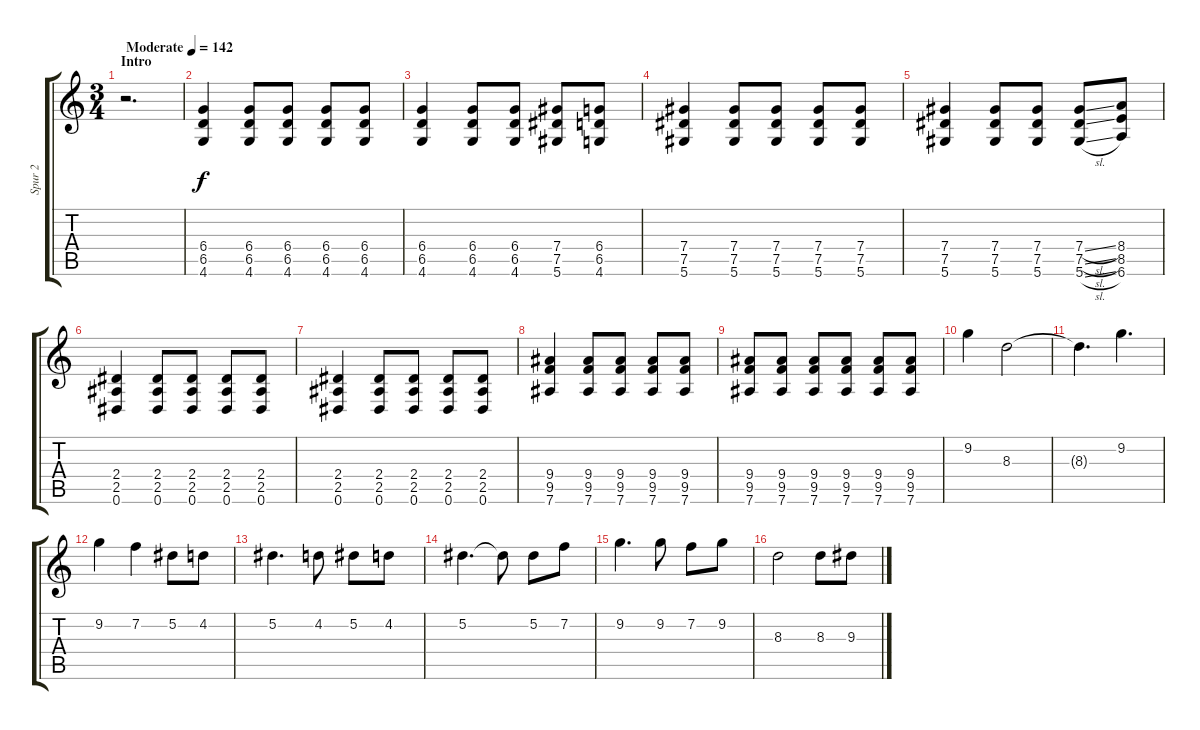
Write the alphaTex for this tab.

\track ("Spur 2" "Spur 2") {instrument distortionguitar}
\staff {score tabs}
\tuning (Eb4 Bb3 Gb3 Db3 Ab2 Eb2) {hide}
\ts (3 4)
\section ("" "Intro")
\tempo (142 "Moderate")
\clef g2
\ks c
r.2{d dy f instrument distortionguitar} |
(6.4 6.5 4.6).4 (6.4 6.5 4.6).8 (6.4 6.5 4.6).8 (6.4 6.5 4.6).8 (6.4 6.5 4.6).8 |
(6.4 6.5 4.6).4 (6.4 6.5 4.6).8 (6.4 6.5 4.6).8 (7.4 7.5 5.6).8 (6.4 6.5 4.6).8 |
(7.4 7.5 5.6).4 (7.4 7.5 5.6).8 (7.4 7.5 5.6).8 (7.4 7.5 5.6).8 (7.4 7.5 5.6).8 |
(7.4 7.5 5.6).4 (7.4 7.5 5.6).8 (7.4 7.5 5.6).8 (7.4{sl} 7.5{sl} 5.6{sl}).8 (8.4 8.5 6.6).8 |
(2.4 2.5 0.6).4 (2.4 2.5 0.6).8 (2.4 2.5 0.6).8 (2.4 2.5 0.6).8 (2.4 2.5 0.6).8 |
(2.4 2.5 0.6).4 (2.4 2.5 0.6).8 (2.4 2.5 0.6).8 (2.4 2.5 0.6).8 (2.4 2.5 0.6).8 |
(9.4 9.5 7.6).4 (9.4 9.5 7.6).8 (9.4 9.5 7.6).8 (9.4 9.5 7.6).8 (9.4 9.5 7.6).8 |
(9.4 9.5 7.6).8 (9.4 9.5 7.6).8 (9.4 9.5 7.6).8 (9.4 9.5 7.6).8 (9.4 9.5 7.6).8 (9.4 9.5 7.6).8 |
9.2.4 8.3.2 |
8.3{t}.4{d} 9.2.4{d} |
9.2.4 7.2.4 5.2.8 4.2.8 |
5.2.4{d} 4.2.8 5.2.8 4.2.8 |
5.2.4{d} 5.2{t}.8 5.2.8 7.2.8 |
9.2.4{d} 9.2.8 7.2.8 9.2.8 |
8.3.2 8.3.8 9.3.8
